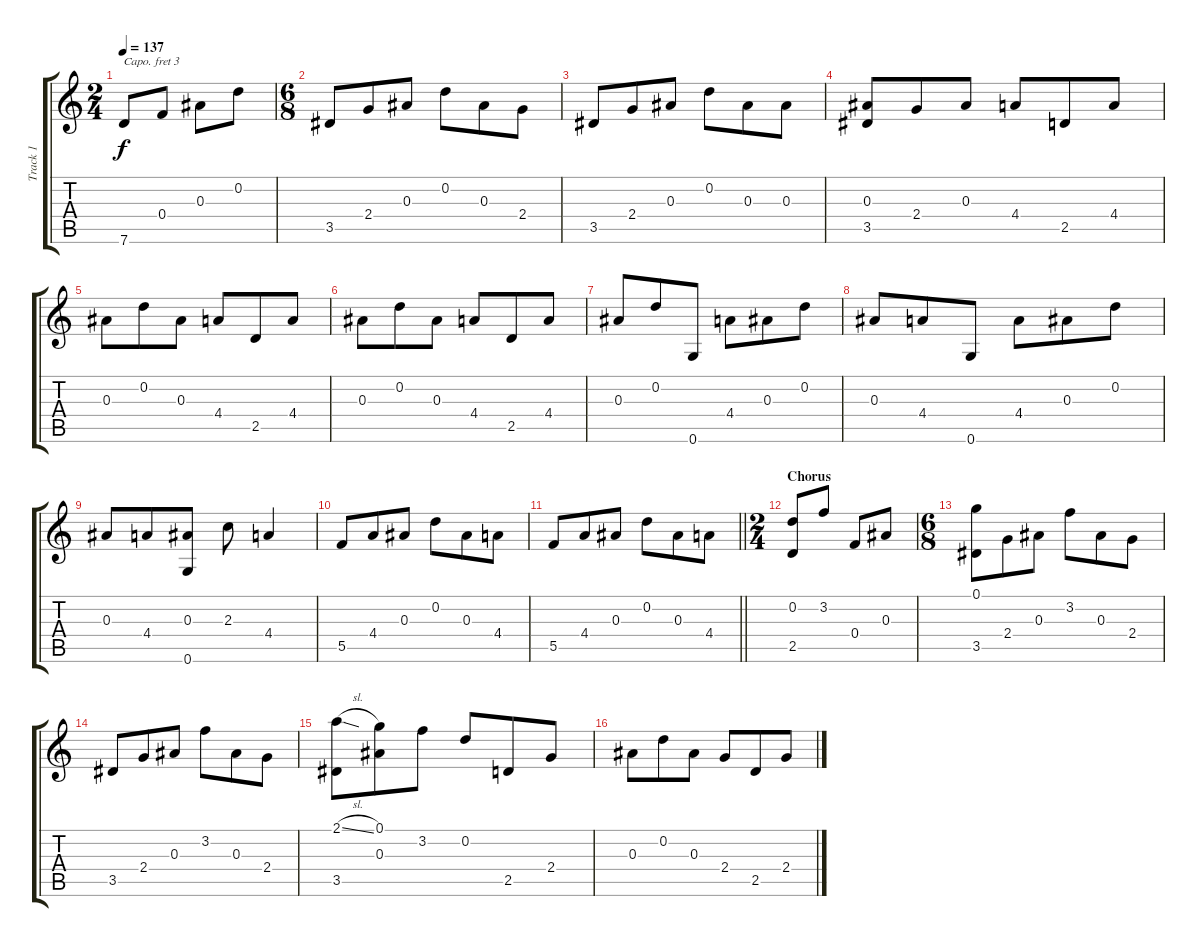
\track ("Track 1" "Track 1") {instrument acousticguitarsteel}
\staff {score tabs}
\capo 3
\tuning (E4 B3 G3 D3 A2 E2) {hide}
\ts (2 4)
\tempo 137
\clef g2
\ks c
7.6.8{dy f} 0.4.8 0.3.8 0.2.8 |
\ts (6 8)
3.5.8 2.4.8 0.3.8 0.2.8 0.3.8 2.4.8 |
3.5.8 2.4.8 0.3.8 0.2.8 0.3.8 0.3.8 |
(0.3 3.5).8 2.4.8 0.3.8 4.4.8 2.5.8 4.4.8 |
0.3.8 0.2.8 0.3.8 4.4.8 2.5.8 4.4.8 |
0.3.8 0.2.8 0.3.8 4.4.8 2.5.8 4.4.8 |
0.3.8 0.2.8 0.6.8 4.4.8 0.3.8 0.2.8 |
0.3.8 4.4.8 0.6.8 4.4.8 0.3.8 0.2.8 |
0.3.8 4.4.8 (0.3 0.6).8 2.3.8 4.4.4 |
5.5.8 4.4.8 0.3.8 0.2.8 0.3.8 4.4.8 |
\barLineRight lightlight
5.5.8 4.4.8 0.3.8 0.2.8 0.3.8 4.4.8 |
\ts (2 4)
\section ("" "Chorus")
(0.2 2.5).8 3.2.8 0.4.8 0.3.8 |
\ts (6 8)
(0.1 3.5).8 2.4.8 0.3.8 3.2.8 0.3.8 2.4.8 |
3.5.8 2.4.8 0.3.8 3.2.8 0.3.8 2.4.8 |
(2.1{sl} 3.5).8 (0.1 0.3).8 3.2.8 0.2.8 2.5.8 2.4.8 |
0.3.8 0.2.8 0.3.8 2.4.8 2.5.8 2.4.8
